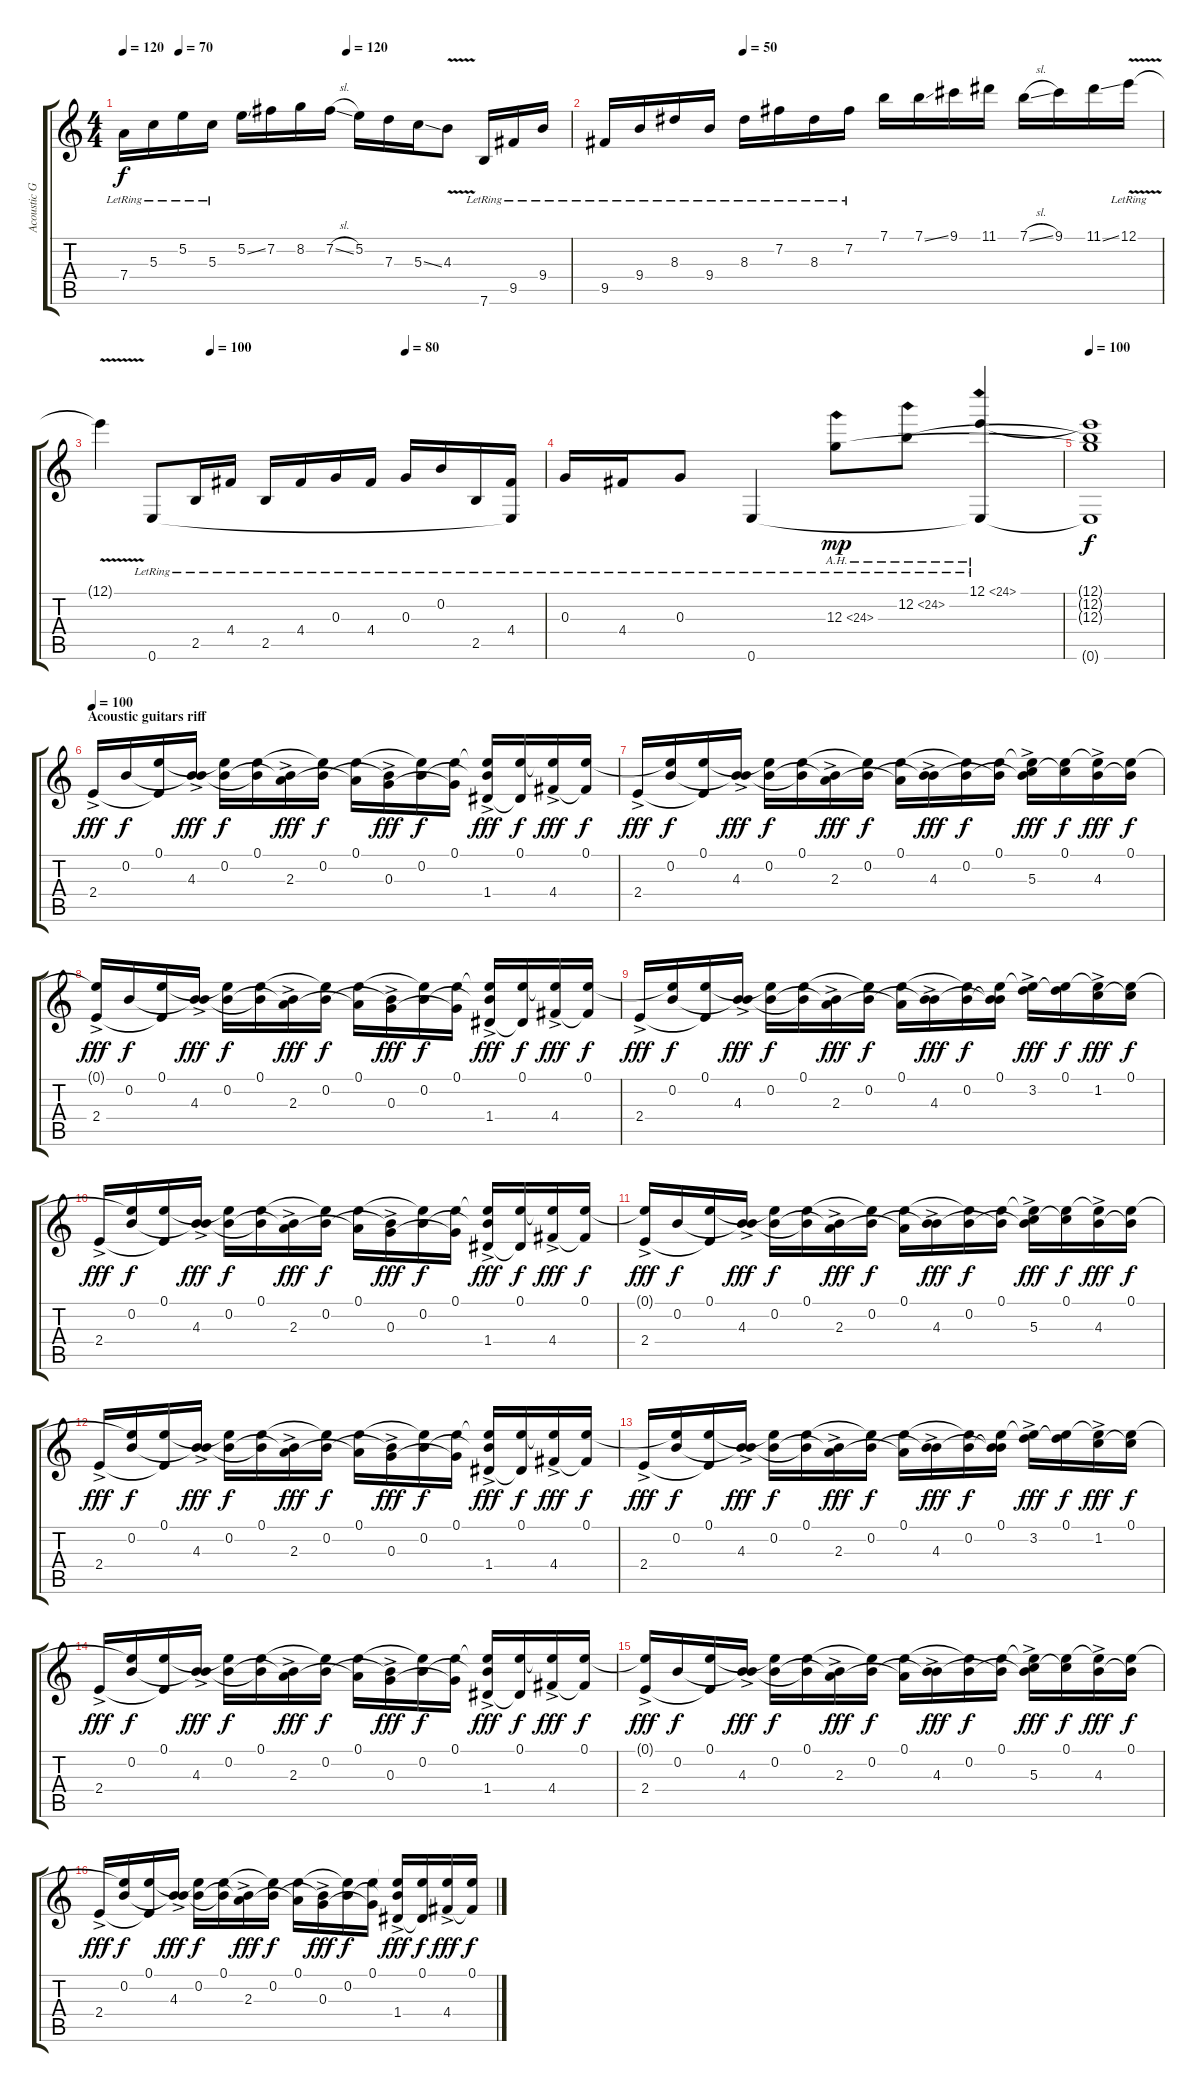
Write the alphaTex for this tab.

\track ("Acoustic Guitar 1" "Acoustic G") {instrument acousticguitarnylon}
\staff {score tabs}
\tuning (E4 B3 G3 D3 A2 E2) {hide}
\ts (4 4)
\tempo 120
\tempo (70 0.125)
\tempo (120 0.5)
\clef g2
\ks c
7.4{lr}.16{dy f} 5.3{lr}.16 5.2{lr}.16 5.3{lr}.16 5.2{ss}.16 7.2.16 8.2.16 7.2{sl}.16 5.2.16 7.3.16 5.3{ss}.16 4.3{v}.8 7.6{lr}.16 9.5{lr}.16 9.4{lr}.16 |
\tempo (50 0.25)
9.5{lr}.16 9.4{lr}.16 8.3{lr}.16 9.4{lr}.16 8.3{lr}.16 7.2{lr}.16 8.3{lr}.16 7.2{lr}.16 7.1.16 7.1{ss}.16 9.1.16 11.1.16 7.1{sl}.16 9.1.16 11.1{ss}.16 12.1{v lr}.16 |
\tempo (100 0.25)
\tempo (80 0.6875)
12.1{t}.4 0.6{lr}.8 2.5{lr}.16 4.4{lr}.16 2.5{lr}.16 4.4{lr}.16 0.3{lr}.16 4.4{lr}.16 0.3{lr}.16 0.2{lr}.16 2.5{lr}.16 (4.4{lr} 0.6{t}).16 |
0.3{lr}.16 4.4{lr}.16 0.3{lr}.8 0.6{lr}.4 12.3{ah 12 lr}.8{dy mp} 12.2{ah 12 lr}.8 (12.1{ah 12 lr} 0.6{t}).4 |
\tempo 100
(12.1{t} 12.2{t} 12.3{t} 0.6{t}).1{dy f volume 12} |
\section ("" "Acoustic guitars riff")
\tempo 100
2.4{ac}.16{dy fff volume 16} 0.2.16{dy f} (0.1 2.4{t}).16 (0.2{t} 4.3{ac}).16{dy fff} (0.1{t} 0.2).16{dy f} (0.1 4.3{t}).16 (0.2{t} 2.3{ac}).16{dy fff} (0.1{t} 0.2).16{dy f} (0.1 2.3{t}).16 (0.2{t} 0.3{ac}).16{dy fff} (0.1{t} 0.2).16{dy f} (0.1 0.3{t}).16 (0.1{t} 0.2{t} 1.4{ac}).16{dy fff} (0.1 1.4{t}).16{dy f} (0.1{t} 4.4{ac}).16{dy fff} (0.1 4.4{t}).16{dy f} |
2.4{ac}.16{dy fff} (0.1{t} 0.2).16{dy f} (0.1 2.4{t}).16 (0.2{t} 4.3{ac}).16{dy fff} (0.1{t} 0.2).16{dy f} (0.1 4.3{t}).16 (0.2{t} 2.3{ac}).16{dy fff} (0.1{t} 0.2).16{dy f} (0.1 2.3{t}).16 (0.2{t} 4.3{ac}).16{dy fff} (0.1{t} 0.2).16{dy f} (0.1 4.3{t}).16 (0.1{t} 0.2{t} 5.3{ac}).16{dy fff} (0.1 5.3{t}).16{dy f} (0.1{t} 4.3{ac}).16{dy fff} (0.1 4.3{t}).16{dy f} |
(0.1{t} 2.4{ac}).16{dy fff} 0.2.16{dy f} (0.1 2.4{t}).16 (0.2{t} 4.3{ac}).16{dy fff} (0.1{t} 0.2).16{dy f} (0.1 4.3{t}).16 (0.2{t} 2.3{ac}).16{dy fff} (0.1{t} 0.2).16{dy f} (0.1 2.3{t}).16 (0.2{t} 0.3{ac}).16{dy fff} (0.1{t} 0.2).16{dy f} (0.1 0.3{t}).16 (0.1{t} 0.2{t} 1.4{ac}).16{dy fff} (0.1 1.4{t}).16{dy f} (0.1{t} 4.4{ac}).16{dy fff} (0.1 4.4{t}).16{dy f} |
2.4{ac}.16{dy fff} (0.1{t} 0.2).16{dy f} (0.1 2.4{t}).16 (0.2{t} 4.3{ac}).16{dy fff} (0.1{t} 0.2).16{dy f} (0.1 4.3{t}).16 (0.2{t} 2.3{ac}).16{dy fff} (0.1{t} 0.2).16{dy f} (0.1 2.3{t}).16 (0.2{t} 4.3{ac}).16{dy fff} (0.1{t} 0.2).16{dy f} (0.1 0.2{t} 4.3{t}).16 (0.1{t} 3.2{ac}).16{dy fff} (0.1 3.2{t}).16{dy f} (0.1{t} 1.2{ac}).16{dy fff} (0.1 1.2{t}).16{dy f} |
2.4{ac}.16{dy fff} (0.1{t} 0.2).16{dy f} (0.1 2.4{t}).16 (0.2{t} 4.3{ac}).16{dy fff} (0.1{t} 0.2).16{dy f} (0.1 4.3{t}).16 (0.2{t} 2.3{ac}).16{dy fff} (0.1{t} 0.2).16{dy f} (0.1 2.3{t}).16 (0.2{t} 0.3{ac}).16{dy fff} (0.1{t} 0.2).16{dy f} (0.1 0.3{t}).16 (0.1{t} 0.2{t} 1.4{ac}).16{dy fff} (0.1 1.4{t}).16{dy f} (0.1{t} 4.4{ac}).16{dy fff} (0.1 4.4{t}).16{dy f} |
(0.1{t} 2.4{ac}).16{dy fff} 0.2.16{dy f} (0.1 2.4{t}).16 (0.2{t} 4.3{ac}).16{dy fff} (0.1{t} 0.2).16{dy f} (0.1 4.3{t}).16 (0.2{t} 2.3{ac}).16{dy fff} (0.1{t} 0.2).16{dy f} (0.1 2.3{t}).16 (0.2{t} 4.3{ac}).16{dy fff} (0.1{t} 0.2).16{dy f} (0.1 4.3{t}).16 (0.1{t} 0.2{t} 5.3{ac}).16{dy fff} (0.1 5.3{t}).16{dy f} (0.1{t} 4.3{ac}).16{dy fff} (0.1 4.3{t}).16{dy f} |
2.4{ac}.16{dy fff} (0.1{t} 0.2).16{dy f} (0.1 2.4{t}).16 (0.2{t} 4.3{ac}).16{dy fff} (0.1{t} 0.2).16{dy f} (0.1 4.3{t}).16 (0.2{t} 2.3{ac}).16{dy fff} (0.1{t} 0.2).16{dy f} (0.1 2.3{t}).16 (0.2{t} 0.3{ac}).16{dy fff} (0.1{t} 0.2).16{dy f} (0.1 0.3{t}).16 (0.1{t} 0.2{t} 1.4{ac}).16{dy fff} (0.1 1.4{t}).16{dy f} (0.1{t} 4.4{ac}).16{dy fff} (0.1 4.4{t}).16{dy f} |
2.4{ac}.16{dy fff} (0.1{t} 0.2).16{dy f} (0.1 2.4{t}).16 (0.2{t} 4.3{ac}).16{dy fff} (0.1{t} 0.2).16{dy f} (0.1 4.3{t}).16 (0.2{t} 2.3{ac}).16{dy fff} (0.1{t} 0.2).16{dy f} (0.1 2.3{t}).16 (0.2{t} 4.3{ac}).16{dy fff} (0.1{t} 0.2).16{dy f} (0.1 0.2{t} 4.3{t}).16 (0.1{t} 3.2{ac}).16{dy fff} (0.1 3.2{t}).16{dy f} (0.1{t} 1.2{ac}).16{dy fff} (0.1 1.2{t}).16{dy f} |
2.4{ac}.16{dy fff} (0.1{t} 0.2).16{dy f} (0.1 2.4{t}).16 (0.2{t} 4.3{ac}).16{dy fff} (0.1{t} 0.2).16{dy f} (0.1 4.3{t}).16 (0.2{t} 2.3{ac}).16{dy fff} (0.1{t} 0.2).16{dy f} (0.1 2.3{t}).16 (0.2{t} 0.3{ac}).16{dy fff} (0.1{t} 0.2).16{dy f} (0.1 0.3{t}).16 (0.1{t} 0.2{t} 1.4{ac}).16{dy fff} (0.1 1.4{t}).16{dy f} (0.1{t} 4.4{ac}).16{dy fff} (0.1 4.4{t}).16{dy f} |
(0.1{t} 2.4{ac}).16{dy fff} 0.2.16{dy f} (0.1 2.4{t}).16 (0.2{t} 4.3{ac}).16{dy fff} (0.1{t} 0.2).16{dy f} (0.1 4.3{t}).16 (0.2{t} 2.3{ac}).16{dy fff} (0.1{t} 0.2).16{dy f} (0.1 2.3{t}).16 (0.2{t} 4.3{ac}).16{dy fff} (0.1{t} 0.2).16{dy f} (0.1 4.3{t}).16 (0.1{t} 0.2{t} 5.3{ac}).16{dy fff} (0.1 5.3{t}).16{dy f} (0.1{t} 4.3{ac}).16{dy fff} (0.1 4.3{t}).16{dy f} |
2.4{ac}.16{dy fff} (0.1{t} 0.2).16{dy f} (0.1 2.4{t}).16 (0.2{t} 4.3{ac}).16{dy fff} (0.1{t} 0.2).16{dy f} (0.1 4.3{t}).16 (0.2{t} 2.3{ac}).16{dy fff} (0.1{t} 0.2).16{dy f} (0.1 2.3{t}).16 (0.2{t} 0.3{ac}).16{dy fff} (0.1{t} 0.2).16{dy f} (0.1 0.3{t}).16 (0.1{t} 0.2{t} 1.4{ac}).16{dy fff} (0.1 1.4{t}).16{dy f} (0.1{t} 4.4{ac}).16{dy fff} (0.1 4.4{t}).16{dy f}
